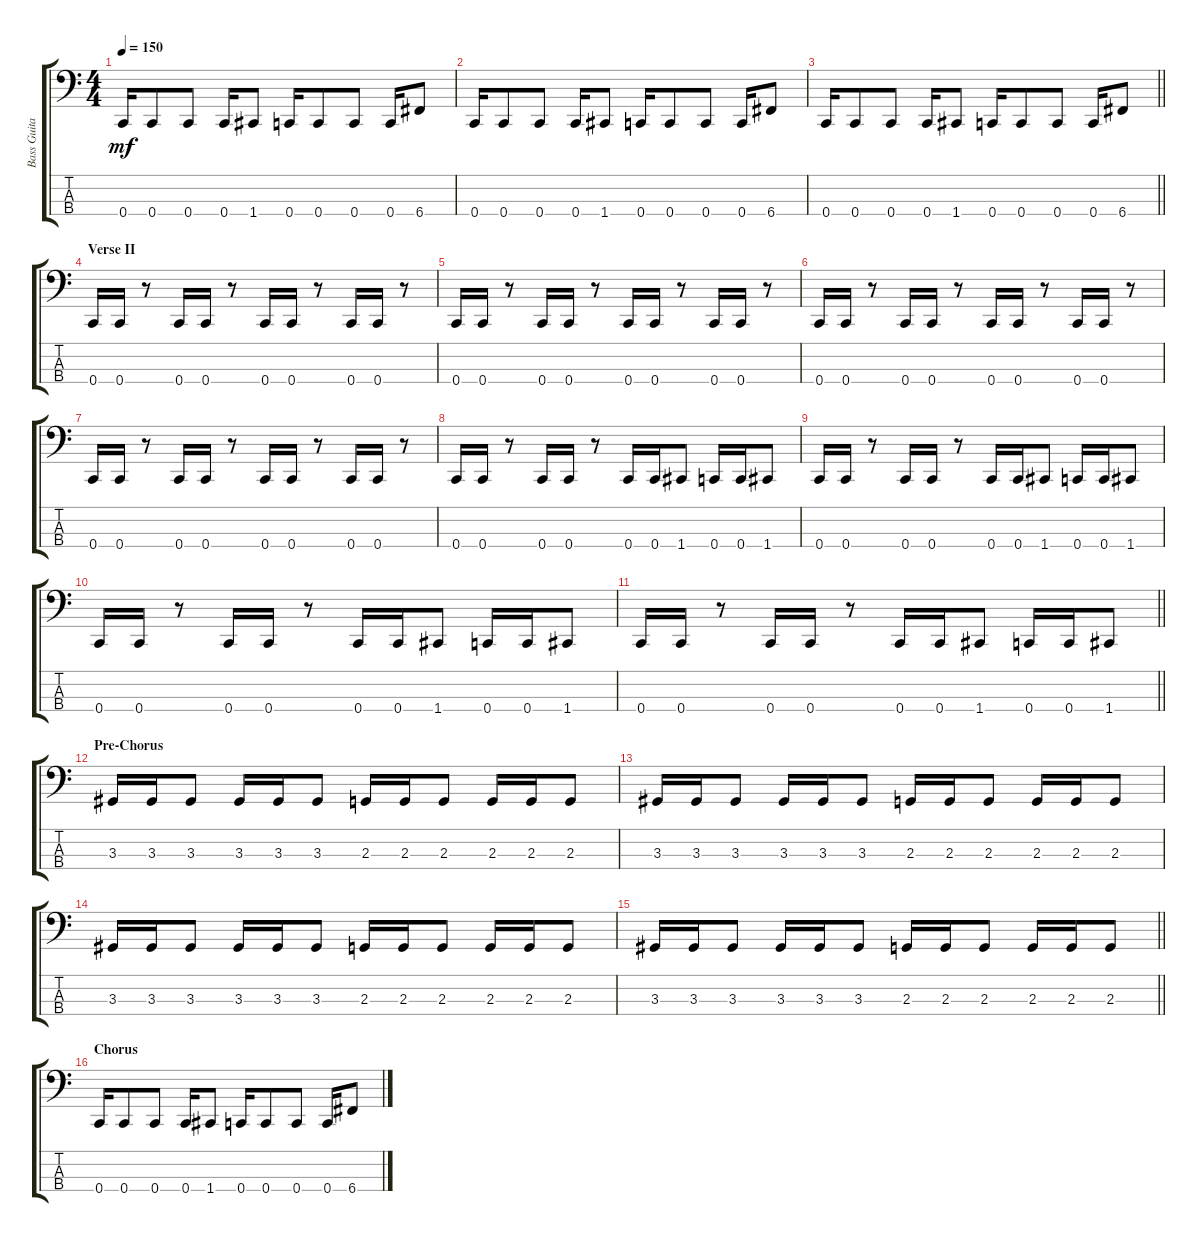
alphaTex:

\track ("Bass Guitar" "Bass Guita") {instrument electricbassfinger}
\staff {score tabs}
\tuning (Eb2 Bb1 F1 C1) {hide}
\ts (4 4)
\tempo 150
\clef f4
\ks c
0.4.16{dy mf} 0.4.8 0.4.8 0.4.16 1.4.8 0.4.16 0.4.8 0.4.8 0.4.16 6.4.8 |
0.4.16 0.4.8 0.4.8 0.4.16 1.4.8 0.4.16 0.4.8 0.4.8 0.4.16 6.4.8 |
\barLineRight lightlight
0.4.16 0.4.8 0.4.8 0.4.16 1.4.8 0.4.16 0.4.8 0.4.8 0.4.16 6.4.8 |
\section ("" "Verse II")
0.4.16 0.4.16 r.8 0.4.16 0.4.16 r.8 0.4.16 0.4.16 r.8 0.4.16 0.4.16 r.8 |
0.4.16 0.4.16 r.8 0.4.16 0.4.16 r.8 0.4.16 0.4.16 r.8 0.4.16 0.4.16 r.8 |
0.4.16 0.4.16 r.8 0.4.16 0.4.16 r.8 0.4.16 0.4.16 r.8 0.4.16 0.4.16 r.8 |
0.4.16 0.4.16 r.8 0.4.16 0.4.16 r.8 0.4.16 0.4.16 r.8 0.4.16 0.4.16 r.8 |
0.4.16 0.4.16 r.8 0.4.16 0.4.16 r.8 0.4.16 0.4.16 1.4.8 0.4.16 0.4.16 1.4.8 |
0.4.16 0.4.16 r.8 0.4.16 0.4.16 r.8 0.4.16 0.4.16 1.4.8 0.4.16 0.4.16 1.4.8 |
0.4.16 0.4.16 r.8 0.4.16 0.4.16 r.8 0.4.16 0.4.16 1.4.8 0.4.16 0.4.16 1.4.8 |
\barLineRight lightlight
0.4.16 0.4.16 r.8 0.4.16 0.4.16 r.8 0.4.16 0.4.16 1.4.8 0.4.16 0.4.16 1.4.8 |
\section ("" "Pre-Chorus")
3.3.16 3.3.16 3.3.8 3.3.16 3.3.16 3.3.8 2.3.16 2.3.16 2.3.8 2.3.16 2.3.16 2.3.8 |
3.3.16 3.3.16 3.3.8 3.3.16 3.3.16 3.3.8 2.3.16 2.3.16 2.3.8 2.3.16 2.3.16 2.3.8 |
3.3.16 3.3.16 3.3.8 3.3.16 3.3.16 3.3.8 2.3.16 2.3.16 2.3.8 2.3.16 2.3.16 2.3.8 |
\barLineRight lightlight
3.3.16 3.3.16 3.3.8 3.3.16 3.3.16 3.3.8 2.3.16 2.3.16 2.3.8 2.3.16 2.3.16 2.3.8 |
\section ("" "Chorus")
0.4.16 0.4.8 0.4.8 0.4.16 1.4.8 0.4.16 0.4.8 0.4.8 0.4.16 6.4.8
